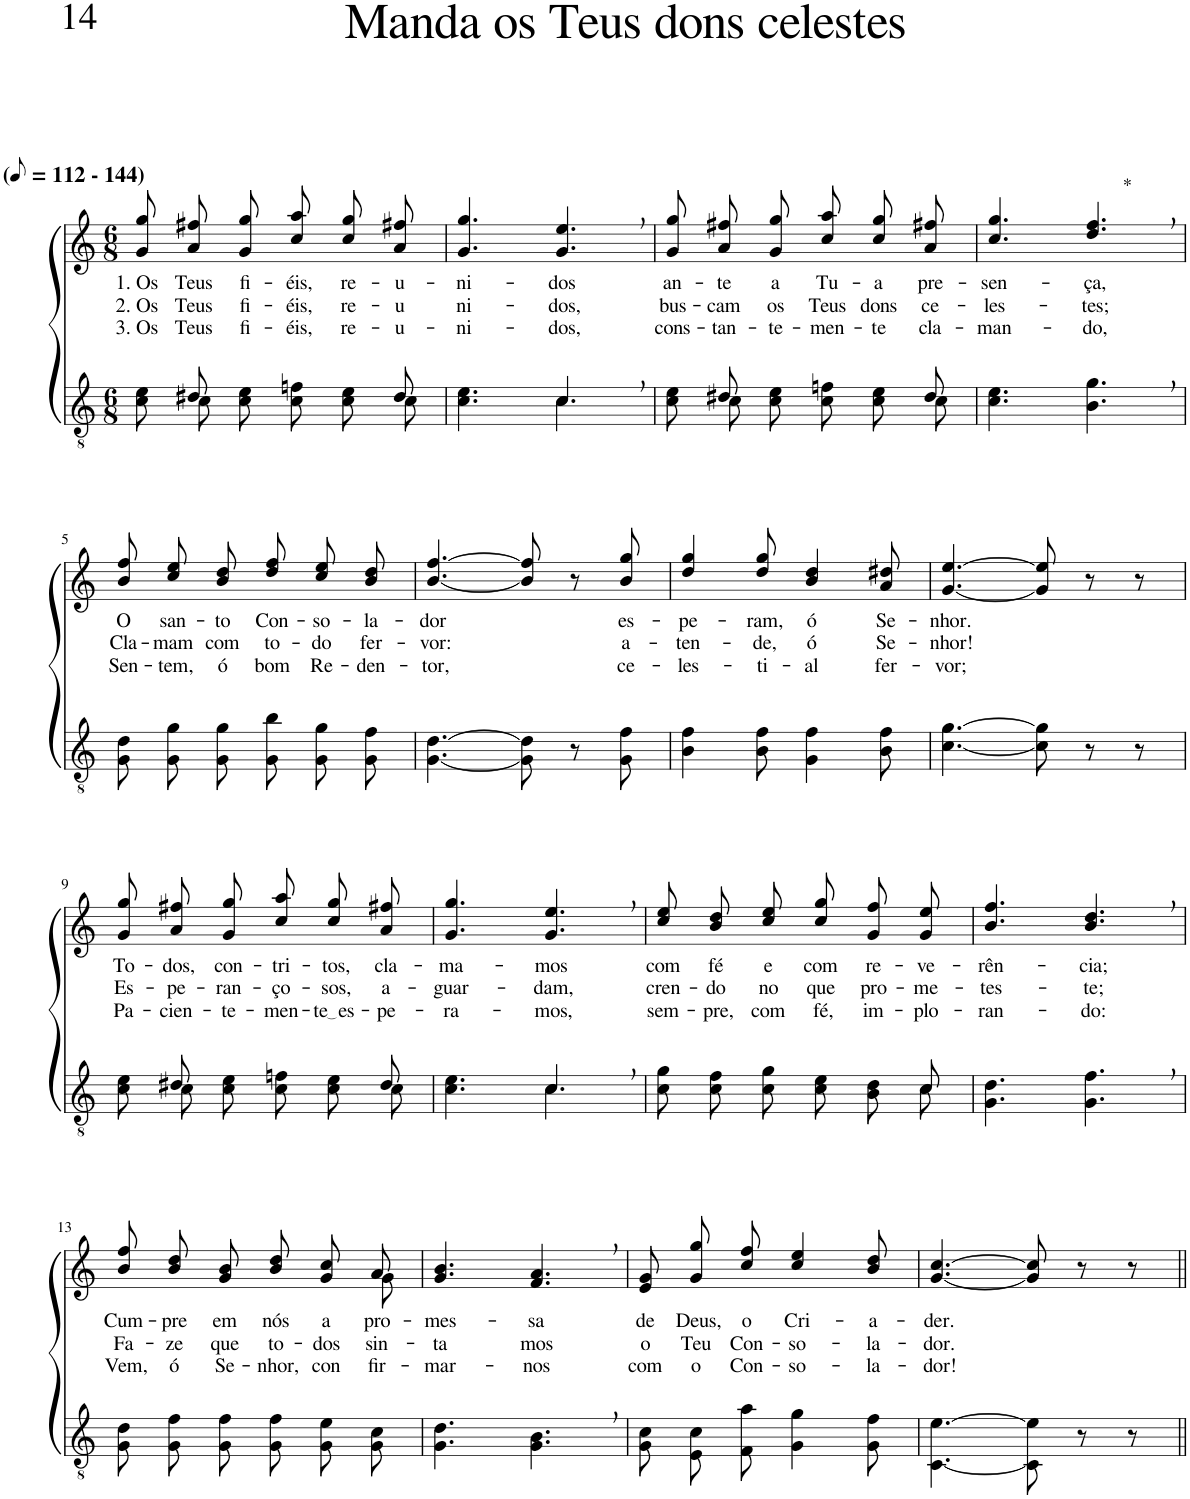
**kern	**kern	**text	**text	**text
*part2	*part1	*part1	*part1	*part1
*staff2	*staff1	*staff1	*staff1	*staff1
*I"Parte III e IV	*I"Parte I e II	*	*	*
*clefGv2	*clefG2	*	*	*
*Trd4c7	*Trd4c7	*	*	*
*k[]	*k[]	*	*	*
*M6/8	*M6/8	*	*	*
*MM56	*MM56	*	*	*
=1	=1	=1	=1	=1
*^	*	*	*	*
!	!	!LO:TX:a:B:t=(	!	!	!
!	!	!LO:TX:a:B:t=- 144)	!	!	!
!	!	!	!LO:LY:b	!LO:LY:b	!LO:LY:b
8ryy	8c\ 8e\L	8g\ 8gg\L	1. Os	2. Os	3. Os
!	!	!	!LO:LY:b	!LO:LY:b	!LO:LY:b
8d#X/	8c\	8a\ 8ff#X\	Teus	Teus	Teus
!	!	!	!LO:LY:b	!LO:LY:b	!LO:LY:b
4.ryy	8c\ 8e\J	8g\ 8gg\J	fi-	fi-	fi-
!	!	!	!LO:LY:b	!LO:LY:b	!LO:LY:b
.	8c\ 8fn\L	8cc\ 8aa\L	-éis,	-éis,	-éis,
!	!	!	!LO:LY:b	!LO:LY:b	!LO:LY:b
.	8c\ 8e\	8cc\ 8gg\	re-	re-	re-
!	!	!	!LO:LY:b	!LO:LY:b	!LO:LY:b
8d#/	8c\J	8a\ 8ff#X\J	-u-	-u	-u-
=2	=2	=2	=2	=2	=2
!	!	!	!LO:LY:b	!LO:LY:b	!LO:LY:b
4.c\ 4.e\	4.ryy	4.g/ 4.gg/	-ni-	ni-	-ni-
!	!	!	!LO:LY:b	!LO:LY:b	!LO:LY:b
4.c,\	4.c/	4.g/, 4.ee/,	-dos	-dos,	-dos,
=3	=3	=3	=3	=3	=3
!	!	!	!LO:LY:b	!LO:LY:b	!LO:LY:b
8ryy	8c\ 8e\L	8g\ 8gg\L	an-	bus-	cons-
!	!	!	!LO:LY:b	!LO:LY:b	!LO:LY:b
8d#X/	8c\	8a\ 8ff#X\	-te	-cam	-tan-
!	!	!	!LO:LY:b	!LO:LY:b	!LO:LY:b
4.ryy	8c\ 8e\J	8g\ 8gg\J	a	os	-te-
!	!	!	!LO:LY:b	!LO:LY:b	!LO:LY:b
.	8c\ 8fn\L	8cc\ 8aa\L	Tu-	Teus	-men-
!	!	!	!LO:LY:b	!LO:LY:b	!LO:LY:b
.	8c\ 8e\	8cc\ 8gg\	-a	dons	-te
!	!	!	!LO:LY:b	!LO:LY:b	!LO:LY:b
8d#/	8c\J	8a\ 8ff#X\J	pre-	ce-	cla-
=4	=4	=4	=4	=4	=4
!	!	!	!LO:LY:b	!LO:LY:b	!LO:LY:b
*v	*v	*	*	*	*
4.c\ 4.e\	4.cc/ 4.gg/	-sen-	-les-	-man-
!	!LO:TX:a:t=*	!	!	!
!	!	!LO:LY:b	!LO:LY:b	!LO:LY:b
4.B\, 4.g\,	4.dd/, 4.ff/,	-ça,	-tes;	-do,
!!LO:LB:g=z
=5	=5	=5	=5	=5
!	!	!LO:LY:b	!LO:LY:b	!LO:LY:b
8G\ 8d\L	8b\ 8ff\L	O	Cla-	Sen-
!	!	!LO:LY:b	!LO:LY:b	!LO:LY:b
8G\ 8g\	8cc\ 8ee\	san-	-mam	-tem,
!	!	!LO:LY:b	!LO:LY:b	!LO:LY:b
8G\ 8g\J	8b\ 8dd\J	-to	com	ó
!	!	!LO:LY:b	!LO:LY:b	!LO:LY:b
8G\ 8b\L	8dd\ 8ff\L	Con-	to-	bom
!	!	!LO:LY:b	!LO:LY:b	!LO:LY:b
8G\ 8g\	8cc\ 8ee\	-so-	-do	Re-
!	!	!LO:LY:b	!LO:LY:b	!LO:LY:b
8G\ 8f\J	8b\ 8dd\J	-la-	fer-	-den-
=6	=6	=6	=6	=6
!	!	!LO:LY:b	!LO:LY:b	!LO:LY:b
[4.G\ [4.d\	[4.b/ [4.ff/	-dor	-vor:	-tor,
8G\] 8d\]	8b/] 8ff/]	.	.	.
8r	8r	.	.	.
!	!	!LO:LY:b	!LO:LY:b	!LO:LY:b
8G\ 8f\	8b/ 8gg/	es-	-a-	ce-
=7	=7	=7	=7	=7
!	!	!LO:LY:b	!LO:LY:b	!LO:LY:b
4B\ 4f\	4dd/ 4gg/	-pe-	-ten-	-les-
!	!	!LO:LY:b	!LO:LY:b	!LO:LY:b
8B\ 8f\	8dd/ 8gg/	-ram,	-de,	-ti-
!	!	!LO:LY:b	!LO:LY:b	!LO:LY:b
4G\ 4f\	4b/ 4dd/	ó	ó	-al
!	!	!LO:LY:b	!LO:LY:b	!LO:LY:b
8B\ 8f\	8a/ 8dd#X/	Se-	Se-	fer-
=8	=8	=8	=8	=8
!	!	!LO:LY:b	!LO:LY:b	!LO:LY:b
[4.c\ [4.g\	[4.g/ [4.ee/	-nhor.	-nhor!	-vor;
8c\] 8g\]	8g/] 8ee/]	.	.	.
8r	8r	.	.	.
8r	8r	.	.	.
!!LO:LB:g=z
=9	=9	=9	=9	=9
*^	*	*	*	*
!	!	!	!LO:LY:b	!LO:LY:b	!LO:LY:b
8ryy	8c\ 8e\L	8g\ 8gg\L	To-	Es-	Pa-
!	!	!	!LO:LY:b	!LO:LY:b	!LO:LY:b
8d#X/	8c\	8a\ 8ff#X\	-dos,	-pe-	-cien-
!	!	!	!LO:LY:b	!LO:LY:b	!LO:LY:b
4.ryy	8c\ 8e\J	8g\ 8gg\J	con-	-ran-	-te-
!	!	!	!LO:LY:b	!LO:LY:b	!LO:LY:b
.	8c\ 8fn\L	8cc\ 8aa\L	-tri-	-ço-	-men-
!	!	!	!LO:LY:b	!LO:LY:b	!LO:LY:b
.	8c\ 8e\	8cc\ 8gg\	-tos,	-sos,	te es
!	!	!	!LO:LY:b	!LO:LY:b	!LO:LY:b
8d#/	8c\J	8a\ 8ff#X\J	cla-	a-	-pe-
=10	=10	=10	=10	=10	=10
!	!	!	!LO:LY:b	!LO:LY:b	!LO:LY:b
4.c\ 4.e\	4.ryy	4.g/ 4.gg/	-ma-	-guar-	-ra-
!	!	!	!LO:LY:b	!LO:LY:b	!LO:LY:b
4.c,\	4.c/	4.g/, 4.ee/,	-mos	-dam,	-mos,
=11	=11	=11	=11	=11	=11
!	!	!	!LO:LY:b	!LO:LY:b	!LO:LY:b
8c\ 8g\L	8ryy	8cc\ 8ee\L	com	cren-	sem-
!	!	!	!LO:LY:b	!LO:LY:b	!LO:LY:b
*v	*v	*	*	*	*
8c\ 8f\	8b\ 8dd\	fé	-do	-pre,
!	!	!LO:LY:b	!LO:LY:b	!LO:LY:b
8c\ 8g\J	8cc\ 8ee\J	e	no	com
!	!	!LO:LY:b	!LO:LY:b	!LO:LY:b
8c\ 8e\L	8cc\ 8gg\L	com	que	fé,
!	!	!LO:LY:b	!LO:LY:b	!LO:LY:b
8B\ 8d\	8g\ 8ff\	re-	pro-	im-
*^	*	*	*	*
!	!	!	!LO:LY:b	!LO:LY:b	!LO:LY:b
8c\J	8c/	8g\ 8ee\J	-ve-	-me-	-plo-
=12	=12	=12	=12	=12	=12
!	!	!	!LO:LY:b	!LO:LY:b	!LO:LY:b
*v	*v	*	*	*	*
4.G\ 4.d\	4.b/ 4.ff/	-rên-	-tes-	-ran-
!	!	!LO:LY:b	!LO:LY:b	!LO:LY:b
4.G\, 4.f\,	4.b/, 4.dd/,	-cia;	-te;	-do:
!!LO:LB:g=z
=13	=13	=13	=13	=13
!	!	!LO:LY:b	!LO:LY:b	!LO:LY:b
*	*^	*	*	*
8G\ 8d\L	8b\ 8ff\L	8ryy	Cum-	Fa-	Vem,
!	!	!	!LO:LY:b	!LO:LY:b	!LO:LY:b
*	*v	*v	*	*	*
8G\ 8f\	8b\ 8dd\	-pre	-ze	ó
!	!	!LO:LY:b	!LO:LY:b	!LO:LY:b
8G\ 8f\J	8g\ 8b\J	em	que	Se-
!	!	!LO:LY:b	!LO:LY:b	!LO:LY:b
8G/ 8f/L	8b/ 8dd/L	nós	to-	-nhor,
!	!	!LO:LY:b	!LO:LY:b	!LO:LY:b
8G/ 8e/	8g/ 8cc/	a	-dos	con-
*	*^	*	*	*
!	!	!	!LO:LY:b	!LO:LY:b	!LO:LY:b
8G/ 8c/J	8a/J	8g\	pro-	sin-	-fir-
=14	=14	=14	=14	=14	=14
!	!	!	!LO:LY:b	!LO:LY:b	!LO:LY:b
*	*v	*v	*	*	*
4.G\ 4.d\	4.g/ 4.b/	-mes-	-ta	-mar-
!	!	!LO:LY:b	!LO:LY:b	!LO:LY:b
4.G\, 4.B\,	4.f/, 4.a/,	-sa	mos	-nos
=15	=15	=15	=15	=15
!	!	!LO:LY:b	!LO:LY:b	!LO:LY:b
8G\ 8c\L	8e\ 8g\L	de	o	com
!	!	!LO:LY:b	!LO:LY:b	!LO:LY:b
8E\ 8c\	8g\ 8gg\	Deus,	Teu	o
!	!	!LO:LY:b	!LO:LY:b	!LO:LY:b
8F\ 8a\J	8cc\ 8ff\J	o	Con-	Con-
!	!	!LO:LY:b	!LO:LY:b	!LO:LY:b
4G\ 4g\	4cc/ 4ee/	Cri-	-so-	-so-
!	!	!LO:LY:b	!LO:LY:b	!LO:LY:b
8G\ 8f\	8b/ 8dd/	-a-	-la-	-la-
=16	=16	=16	=16	=16
!	!	!LO:LY:b	!LO:LY:b	!LO:LY:b
[4.C\ [4.e\	[4.g/ [4.cc/	-der.	-dor.	-dor!
8C\] 8e\]	8g/] 8cc/]	.	.	.
8r	8r	.	.	.
8r	8r	.	.	.
=||	=||	=||	=||	=||
*-	*-	*-	*-	*-
